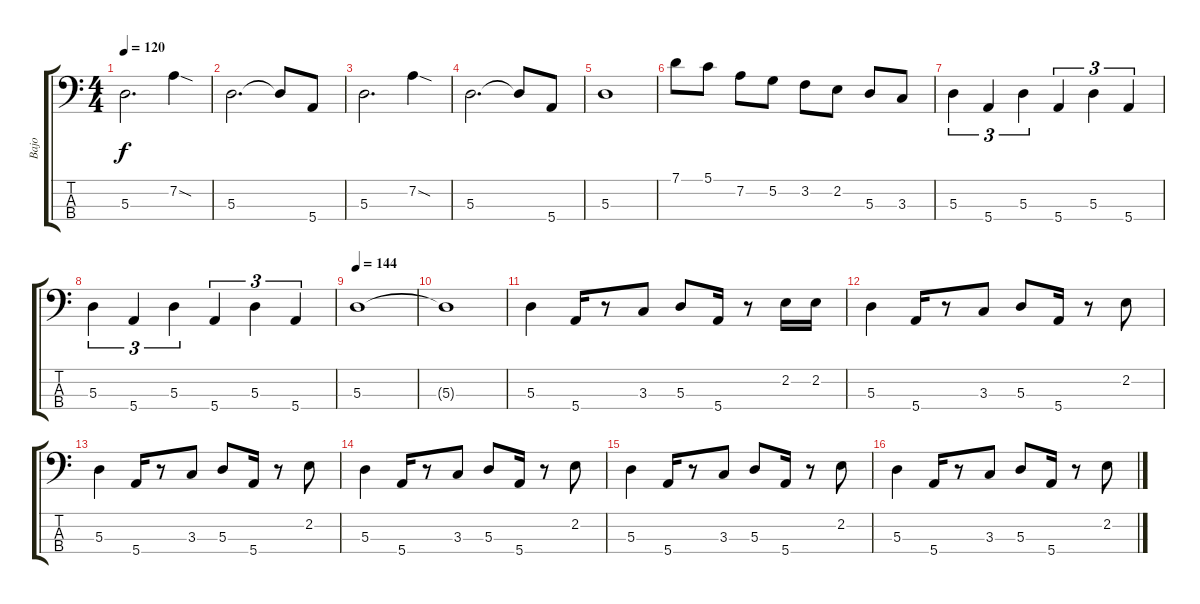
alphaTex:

\track ("Bajo" "Bajo") {instrument electricbassfinger}
\staff {score tabs}
\tuning (G2 D2 A1 E1) {hide}
\ts (4 4)
\tempo 120
\clef f4
\ks c
5.3.2{d dy f} 7.2{sod}.4 |
5.3.2{d} 5.3{t}.8 5.4.8 |
5.3.2{d} 7.2{sod}.4 |
5.3.2{d} 5.3{t}.8 5.4.8 |
5.3.1 |
7.1.8 5.1.8 7.2.8 5.2.8 3.2.8 2.2.8 5.3.8 3.3.8 |
5.3.4{tu (3 2)} 5.4.4{tu (3 2)} 5.3.4{tu (3 2)} 5.4.4{tu (3 2)} 5.3.4{tu (3 2)} 5.4.4{tu (3 2)} |
5.3.4{tu (3 2)} 5.4.4{tu (3 2)} 5.3.4{tu (3 2)} 5.4.4{tu (3 2)} 5.3.4{tu (3 2)} 5.4.4{tu (3 2)} |
\tempo 144
5.3.1 |
5.3{t}.1 |
5.3.4 5.4.16 r.8 3.3.8 5.3.8 5.4.16 r.8 2.2.16 2.2.16 |
5.3.4 5.4.16 r.8 3.3.8 5.3.8 5.4.16 r.8 2.2.8 |
5.3.4 5.4.16 r.8 3.3.8 5.3.8 5.4.16 r.8 2.2.8 |
5.3.4 5.4.16 r.8 3.3.8 5.3.8 5.4.16 r.8 2.2.8 |
5.3.4 5.4.16 r.8 3.3.8 5.3.8 5.4.16 r.8 2.2.8 |
5.3.4 5.4.16 r.8 3.3.8 5.3.8 5.4.16 r.8 2.2.8
